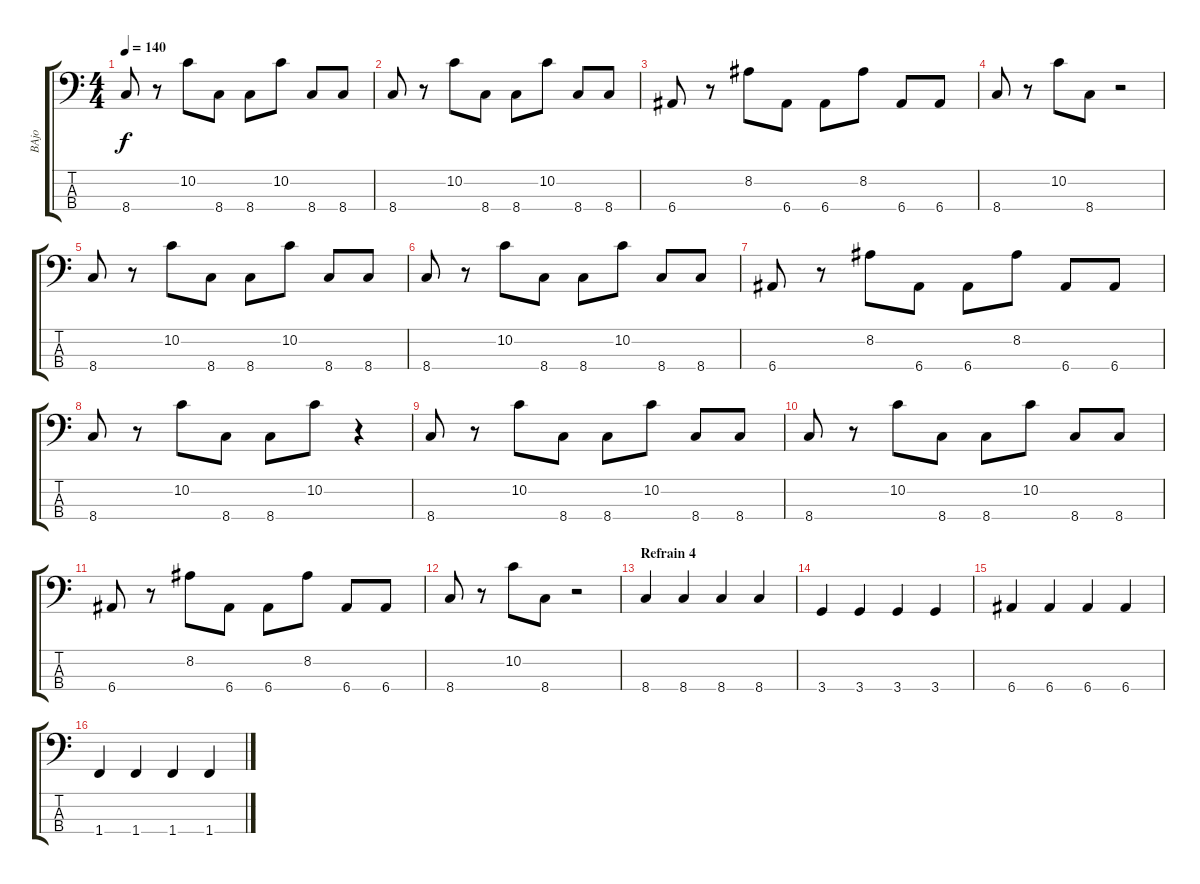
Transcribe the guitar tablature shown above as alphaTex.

\track ("BAjo" "BAjo") {instrument electricbasspick}
\staff {score tabs}
\tuning (G2 D2 A1 E1) {hide}
\ts (4 4)
\tempo 140
\clef f4
\ks c
8.4.8{dy f} r.8 10.2.8 8.4.8 8.4.8 10.2.8 8.4.8 8.4.8 |
8.4.8 r.8 10.2.8 8.4.8 8.4.8 10.2.8 8.4.8 8.4.8 |
6.4.8 r.8 8.2.8 6.4.8 6.4.8 8.2.8 6.4.8 6.4.8 |
8.4.8 r.8 10.2.8 8.4.8 r.2 |
8.4.8{instrument electricbasspick} r.8 10.2.8 8.4.8 8.4.8 10.2.8 8.4.8 8.4.8 |
8.4.8 r.8 10.2.8 8.4.8 8.4.8 10.2.8 8.4.8 8.4.8 |
6.4.8 r.8 8.2.8 6.4.8 6.4.8 8.2.8 6.4.8 6.4.8 |
8.4.8 r.8 10.2.8 8.4.8 8.4.8 10.2.8 r.4 |
8.4.8 r.8 10.2.8 8.4.8 8.4.8 10.2.8 8.4.8 8.4.8 |
8.4.8 r.8 10.2.8 8.4.8 8.4.8 10.2.8 8.4.8 8.4.8 |
6.4.8 r.8 8.2.8 6.4.8 6.4.8 8.2.8 6.4.8 6.4.8 |
8.4.8 r.8 10.2.8 8.4.8 r.2 |
\section ("" "Refrain 4")
8.4.4 8.4.4 8.4.4 8.4.4 |
3.4.4 3.4.4 3.4.4 3.4.4 |
6.4.4 6.4.4 6.4.4 6.4.4 |
1.4.4 1.4.4 1.4.4 1.4.4
